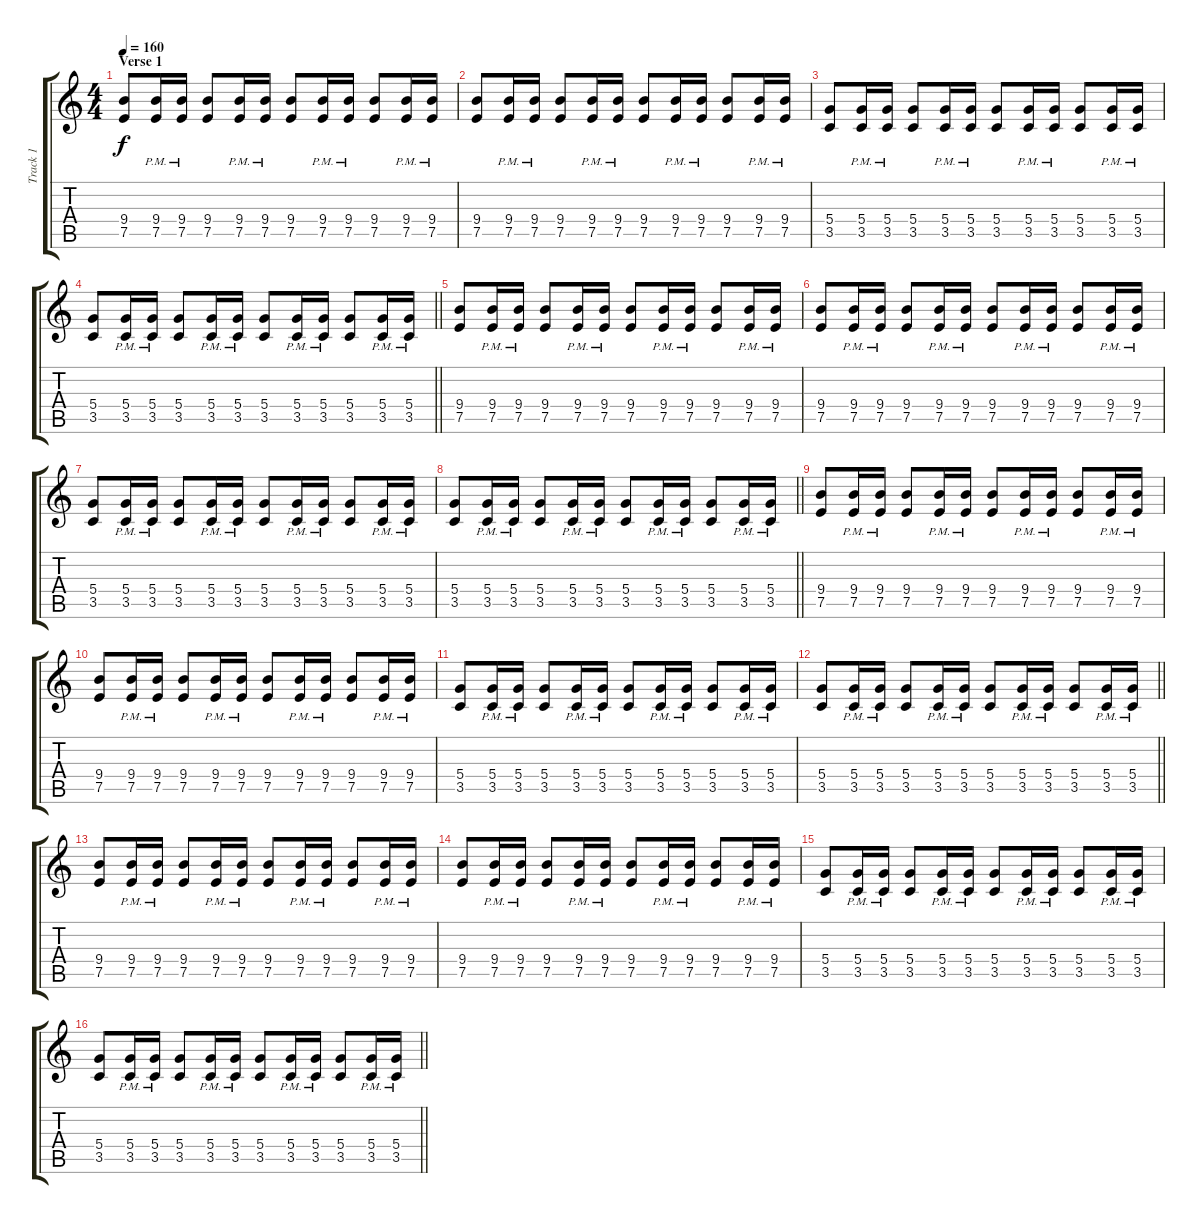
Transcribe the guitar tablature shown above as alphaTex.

\track ("Track 1" "Track 1") {instrument overdrivenguitar}
\staff {score tabs}
\tuning (E4 B3 G3 D3 A2 E2) {hide}
\ts (4 4)
\section ("" "Verse 1")
\tempo 160
\clef g2
\ks c
(9.4 7.5).8{dy f} (9.4{pm} 7.5{pm}).16 (9.4{pm} 7.5{pm}).16 (9.4 7.5).8 (9.4{pm} 7.5{pm}).16 (9.4{pm} 7.5{pm}).16 (9.4 7.5).8 (9.4{pm} 7.5{pm}).16 (9.4{pm} 7.5{pm}).16 (9.4 7.5).8 (9.4{pm} 7.5{pm}).16 (9.4{pm} 7.5{pm}).16 |
(9.4 7.5).8 (9.4{pm} 7.5{pm}).16 (9.4{pm} 7.5{pm}).16 (9.4 7.5).8 (9.4{pm} 7.5{pm}).16 (9.4{pm} 7.5{pm}).16 (9.4 7.5).8 (9.4{pm} 7.5{pm}).16 (9.4{pm} 7.5{pm}).16 (9.4 7.5).8 (9.4{pm} 7.5{pm}).16 (9.4{pm} 7.5{pm}).16 |
(5.4 3.5).8 (5.4{pm} 3.5{pm}).16 (5.4{pm} 3.5{pm}).16 (5.4 3.5).8 (5.4{pm} 3.5{pm}).16 (5.4{pm} 3.5{pm}).16 (5.4 3.5).8 (5.4{pm} 3.5{pm}).16 (5.4{pm} 3.5{pm}).16 (5.4 3.5).8 (5.4{pm} 3.5{pm}).16 (5.4{pm} 3.5{pm}).16 |
\barLineRight lightlight
(5.4 3.5).8 (5.4{pm} 3.5{pm}).16 (5.4{pm} 3.5{pm}).16 (5.4 3.5).8 (5.4{pm} 3.5{pm}).16 (5.4{pm} 3.5{pm}).16 (5.4 3.5).8 (5.4{pm} 3.5{pm}).16 (5.4{pm} 3.5{pm}).16 (5.4 3.5).8 (5.4{pm} 3.5{pm}).16 (5.4{pm} 3.5{pm}).16 |
(9.4 7.5).8 (9.4{pm} 7.5{pm}).16 (9.4{pm} 7.5{pm}).16 (9.4 7.5).8 (9.4{pm} 7.5{pm}).16 (9.4{pm} 7.5{pm}).16 (9.4 7.5).8 (9.4{pm} 7.5{pm}).16 (9.4{pm} 7.5{pm}).16 (9.4 7.5).8 (9.4{pm} 7.5{pm}).16 (9.4{pm} 7.5{pm}).16 |
(9.4 7.5).8 (9.4{pm} 7.5{pm}).16 (9.4{pm} 7.5{pm}).16 (9.4 7.5).8 (9.4{pm} 7.5{pm}).16 (9.4{pm} 7.5{pm}).16 (9.4 7.5).8 (9.4{pm} 7.5{pm}).16 (9.4{pm} 7.5{pm}).16 (9.4 7.5).8 (9.4{pm} 7.5{pm}).16 (9.4{pm} 7.5{pm}).16 |
(5.4 3.5).8 (5.4{pm} 3.5{pm}).16 (5.4{pm} 3.5{pm}).16 (5.4 3.5).8 (5.4{pm} 3.5{pm}).16 (5.4{pm} 3.5{pm}).16 (5.4 3.5).8 (5.4{pm} 3.5{pm}).16 (5.4{pm} 3.5{pm}).16 (5.4 3.5).8 (5.4{pm} 3.5{pm}).16 (5.4{pm} 3.5{pm}).16 |
\barLineRight lightlight
(5.4 3.5).8 (5.4{pm} 3.5{pm}).16 (5.4{pm} 3.5{pm}).16 (5.4 3.5).8 (5.4{pm} 3.5{pm}).16 (5.4{pm} 3.5{pm}).16 (5.4 3.5).8 (5.4{pm} 3.5{pm}).16 (5.4{pm} 3.5{pm}).16 (5.4 3.5).8 (5.4{pm} 3.5{pm}).16 (5.4{pm} 3.5{pm}).16 |
(9.4 7.5).8 (9.4{pm} 7.5{pm}).16 (9.4{pm} 7.5{pm}).16 (9.4 7.5).8 (9.4{pm} 7.5{pm}).16 (9.4{pm} 7.5{pm}).16 (9.4 7.5).8 (9.4{pm} 7.5{pm}).16 (9.4{pm} 7.5{pm}).16 (9.4 7.5).8 (9.4{pm} 7.5{pm}).16 (9.4{pm} 7.5{pm}).16 |
(9.4 7.5).8 (9.4{pm} 7.5{pm}).16 (9.4{pm} 7.5{pm}).16 (9.4 7.5).8 (9.4{pm} 7.5{pm}).16 (9.4{pm} 7.5{pm}).16 (9.4 7.5).8 (9.4{pm} 7.5{pm}).16 (9.4{pm} 7.5{pm}).16 (9.4 7.5).8 (9.4{pm} 7.5{pm}).16 (9.4{pm} 7.5{pm}).16 |
(5.4 3.5).8 (5.4{pm} 3.5{pm}).16 (5.4{pm} 3.5{pm}).16 (5.4 3.5).8 (5.4{pm} 3.5{pm}).16 (5.4{pm} 3.5{pm}).16 (5.4 3.5).8 (5.4{pm} 3.5{pm}).16 (5.4{pm} 3.5{pm}).16 (5.4 3.5).8 (5.4{pm} 3.5{pm}).16 (5.4{pm} 3.5{pm}).16 |
\barLineRight lightlight
(5.4 3.5).8 (5.4{pm} 3.5{pm}).16 (5.4{pm} 3.5{pm}).16 (5.4 3.5).8 (5.4{pm} 3.5{pm}).16 (5.4{pm} 3.5{pm}).16 (5.4 3.5).8 (5.4{pm} 3.5{pm}).16 (5.4{pm} 3.5{pm}).16 (5.4 3.5).8 (5.4{pm} 3.5{pm}).16 (5.4{pm} 3.5{pm}).16 |
(9.4 7.5).8 (9.4{pm} 7.5{pm}).16 (9.4{pm} 7.5{pm}).16 (9.4 7.5).8 (9.4{pm} 7.5{pm}).16 (9.4{pm} 7.5{pm}).16 (9.4 7.5).8 (9.4{pm} 7.5{pm}).16 (9.4{pm} 7.5{pm}).16 (9.4 7.5).8 (9.4{pm} 7.5{pm}).16 (9.4{pm} 7.5{pm}).16 |
(9.4 7.5).8 (9.4{pm} 7.5{pm}).16 (9.4{pm} 7.5{pm}).16 (9.4 7.5).8 (9.4{pm} 7.5{pm}).16 (9.4{pm} 7.5{pm}).16 (9.4 7.5).8 (9.4{pm} 7.5{pm}).16 (9.4{pm} 7.5{pm}).16 (9.4 7.5).8 (9.4{pm} 7.5{pm}).16 (9.4{pm} 7.5{pm}).16 |
(5.4 3.5).8 (5.4{pm} 3.5{pm}).16 (5.4{pm} 3.5{pm}).16 (5.4 3.5).8 (5.4{pm} 3.5{pm}).16 (5.4{pm} 3.5{pm}).16 (5.4 3.5).8 (5.4{pm} 3.5{pm}).16 (5.4{pm} 3.5{pm}).16 (5.4 3.5).8 (5.4{pm} 3.5{pm}).16 (5.4{pm} 3.5{pm}).16 |
\barLineRight lightlight
(5.4 3.5).8 (5.4{pm} 3.5{pm}).16 (5.4{pm} 3.5{pm}).16 (5.4 3.5).8 (5.4{pm} 3.5{pm}).16 (5.4{pm} 3.5{pm}).16 (5.4 3.5).8 (5.4{pm} 3.5{pm}).16 (5.4{pm} 3.5{pm}).16 (5.4 3.5).8 (5.4{pm} 3.5{pm}).16 (5.4{pm} 3.5{pm}).16
